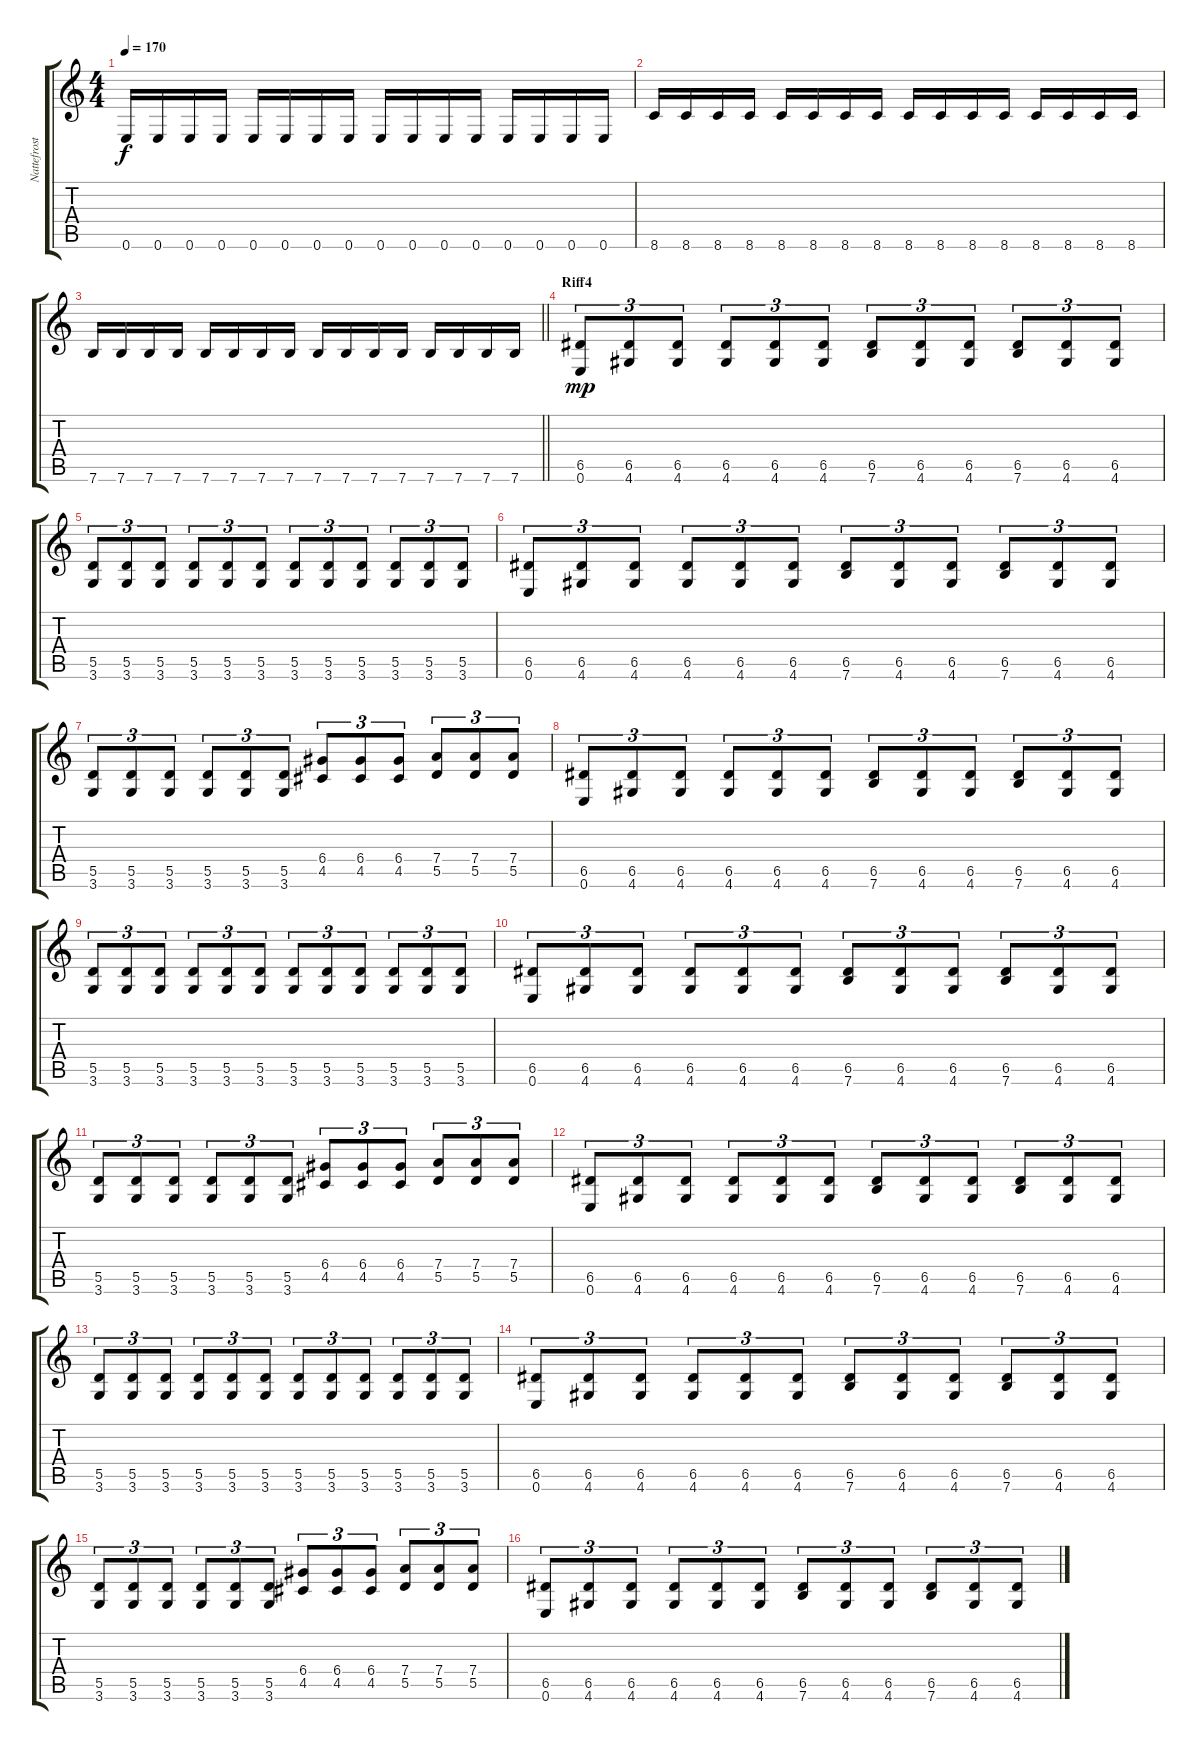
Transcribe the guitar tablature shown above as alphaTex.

\track ("Nattefrost - Guitar" "Nattefrost") {instrument distortionguitar}
\staff {score tabs}
\tuning (E4 B3 G3 D3 A2 E2) {hide}
\ts (4 4)
\tempo 170
\clef g2
\ks c
0.6.16{dy f} 0.6.16 0.6.16 0.6.16 0.6.16 0.6.16 0.6.16 0.6.16 0.6.16 0.6.16 0.6.16 0.6.16 0.6.16 0.6.16 0.6.16 0.6.16 |
8.6.16 8.6.16 8.6.16 8.6.16 8.6.16 8.6.16 8.6.16 8.6.16 8.6.16 8.6.16 8.6.16 8.6.16 8.6.16 8.6.16 8.6.16 8.6.16 |
\barLineRight lightlight
7.6.16 7.6.16 7.6.16 7.6.16 7.6.16 7.6.16 7.6.16 7.6.16 7.6.16 7.6.16 7.6.16 7.6.16 7.6.16 7.6.16 7.6.16 7.6.16 |
\section ("" "Riff4")
(6.5 0.6).8{tu (3 2) dy mp} (6.5 4.6).8{tu (3 2)} (6.5 4.6).8{tu (3 2)} (6.5 4.6).8{tu (3 2)} (6.5 4.6).8{tu (3 2)} (6.5 4.6).8{tu (3 2)} (6.5 7.6).8{tu (3 2)} (6.5 4.6).8{tu (3 2)} (6.5 4.6).8{tu (3 2)} (6.5 7.6).8{tu (3 2)} (6.5 4.6).8{tu (3 2)} (6.5 4.6).8{tu (3 2)} |
(5.5 3.6).8{tu (3 2)} (5.5 3.6).8{tu (3 2)} (5.5 3.6).8{tu (3 2)} (5.5 3.6).8{tu (3 2)} (5.5 3.6).8{tu (3 2)} (5.5 3.6).8{tu (3 2)} (5.5 3.6).8{tu (3 2)} (5.5 3.6).8{tu (3 2)} (5.5 3.6).8{tu (3 2)} (5.5 3.6).8{tu (3 2)} (5.5 3.6).8{tu (3 2)} (5.5 3.6).8{tu (3 2)} |
(6.5 0.6).8{tu (3 2)} (6.5 4.6).8{tu (3 2)} (6.5 4.6).8{tu (3 2)} (6.5 4.6).8{tu (3 2)} (6.5 4.6).8{tu (3 2)} (6.5 4.6).8{tu (3 2)} (6.5 7.6).8{tu (3 2)} (6.5 4.6).8{tu (3 2)} (6.5 4.6).8{tu (3 2)} (6.5 7.6).8{tu (3 2)} (6.5 4.6).8{tu (3 2)} (6.5 4.6).8{tu (3 2)} |
(5.5 3.6).8{tu (3 2)} (5.5 3.6).8{tu (3 2)} (5.5 3.6).8{tu (3 2)} (5.5 3.6).8{tu (3 2)} (5.5 3.6).8{tu (3 2)} (5.5 3.6).8{tu (3 2)} (6.4 4.5).8{tu (3 2)} (6.4 4.5).8{tu (3 2)} (6.4 4.5).8{tu (3 2)} (7.4 5.5).8{tu (3 2)} (7.4 5.5).8{tu (3 2)} (7.4 5.5).8{tu (3 2)} |
(6.5 0.6).8{tu (3 2)} (6.5 4.6).8{tu (3 2)} (6.5 4.6).8{tu (3 2)} (6.5 4.6).8{tu (3 2)} (6.5 4.6).8{tu (3 2)} (6.5 4.6).8{tu (3 2)} (6.5 7.6).8{tu (3 2)} (6.5 4.6).8{tu (3 2)} (6.5 4.6).8{tu (3 2)} (6.5 7.6).8{tu (3 2)} (6.5 4.6).8{tu (3 2)} (6.5 4.6).8{tu (3 2)} |
(5.5 3.6).8{tu (3 2)} (5.5 3.6).8{tu (3 2)} (5.5 3.6).8{tu (3 2)} (5.5 3.6).8{tu (3 2)} (5.5 3.6).8{tu (3 2)} (5.5 3.6).8{tu (3 2)} (5.5 3.6).8{tu (3 2)} (5.5 3.6).8{tu (3 2)} (5.5 3.6).8{tu (3 2)} (5.5 3.6).8{tu (3 2)} (5.5 3.6).8{tu (3 2)} (5.5 3.6).8{tu (3 2)} |
(6.5 0.6).8{tu (3 2)} (6.5 4.6).8{tu (3 2)} (6.5 4.6).8{tu (3 2)} (6.5 4.6).8{tu (3 2)} (6.5 4.6).8{tu (3 2)} (6.5 4.6).8{tu (3 2)} (6.5 7.6).8{tu (3 2)} (6.5 4.6).8{tu (3 2)} (6.5 4.6).8{tu (3 2)} (6.5 7.6).8{tu (3 2)} (6.5 4.6).8{tu (3 2)} (6.5 4.6).8{tu (3 2)} |
(5.5 3.6).8{tu (3 2)} (5.5 3.6).8{tu (3 2)} (5.5 3.6).8{tu (3 2)} (5.5 3.6).8{tu (3 2)} (5.5 3.6).8{tu (3 2)} (5.5 3.6).8{tu (3 2)} (6.4 4.5).8{tu (3 2)} (6.4 4.5).8{tu (3 2)} (6.4 4.5).8{tu (3 2)} (7.4 5.5).8{tu (3 2)} (7.4 5.5).8{tu (3 2)} (7.4 5.5).8{tu (3 2)} |
(6.5 0.6).8{tu (3 2)} (6.5 4.6).8{tu (3 2)} (6.5 4.6).8{tu (3 2)} (6.5 4.6).8{tu (3 2)} (6.5 4.6).8{tu (3 2)} (6.5 4.6).8{tu (3 2)} (6.5 7.6).8{tu (3 2)} (6.5 4.6).8{tu (3 2)} (6.5 4.6).8{tu (3 2)} (6.5 7.6).8{tu (3 2)} (6.5 4.6).8{tu (3 2)} (6.5 4.6).8{tu (3 2)} |
(5.5 3.6).8{tu (3 2)} (5.5 3.6).8{tu (3 2)} (5.5 3.6).8{tu (3 2)} (5.5 3.6).8{tu (3 2)} (5.5 3.6).8{tu (3 2)} (5.5 3.6).8{tu (3 2)} (5.5 3.6).8{tu (3 2)} (5.5 3.6).8{tu (3 2)} (5.5 3.6).8{tu (3 2)} (5.5 3.6).8{tu (3 2)} (5.5 3.6).8{tu (3 2)} (5.5 3.6).8{tu (3 2)} |
(6.5 0.6).8{tu (3 2)} (6.5 4.6).8{tu (3 2)} (6.5 4.6).8{tu (3 2)} (6.5 4.6).8{tu (3 2)} (6.5 4.6).8{tu (3 2)} (6.5 4.6).8{tu (3 2)} (6.5 7.6).8{tu (3 2)} (6.5 4.6).8{tu (3 2)} (6.5 4.6).8{tu (3 2)} (6.5 7.6).8{tu (3 2)} (6.5 4.6).8{tu (3 2)} (6.5 4.6).8{tu (3 2)} |
(5.5 3.6).8{tu (3 2)} (5.5 3.6).8{tu (3 2)} (5.5 3.6).8{tu (3 2)} (5.5 3.6).8{tu (3 2)} (5.5 3.6).8{tu (3 2)} (5.5 3.6).8{tu (3 2)} (6.4 4.5).8{tu (3 2)} (6.4 4.5).8{tu (3 2)} (6.4 4.5).8{tu (3 2)} (7.4 5.5).8{tu (3 2)} (7.4 5.5).8{tu (3 2)} (7.4 5.5).8{tu (3 2)} |
(6.5 0.6).8{tu (3 2)} (6.5 4.6).8{tu (3 2)} (6.5 4.6).8{tu (3 2)} (6.5 4.6).8{tu (3 2)} (6.5 4.6).8{tu (3 2)} (6.5 4.6).8{tu (3 2)} (6.5 7.6).8{tu (3 2)} (6.5 4.6).8{tu (3 2)} (6.5 4.6).8{tu (3 2)} (6.5 7.6).8{tu (3 2)} (6.5 4.6).8{tu (3 2)} (6.5 4.6).8{tu (3 2)}
